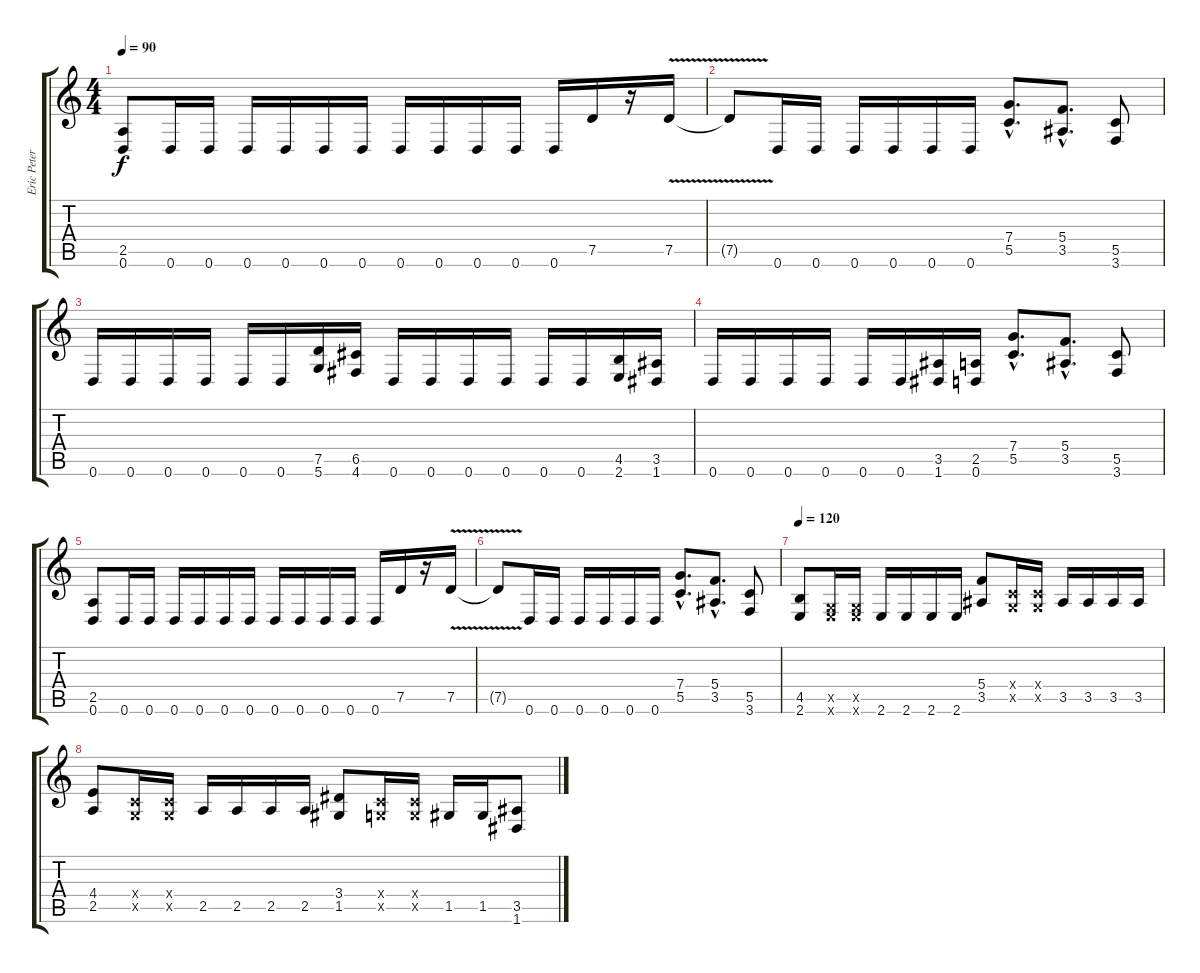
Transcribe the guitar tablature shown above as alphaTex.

\track ("Eric Peterson" "Eric Peter") {instrument distortionguitar}
\staff {score tabs}
\tuning (D4 A3 F3 C3 G2 D2) {hide}
\ts (4 4)
\tempo 90
\clef g2
\ks c
(2.5 0.6).8{dy f} 0.6.16 0.6.16 0.6.16 0.6.16 0.6.16 0.6.16 0.6.16 0.6.16 0.6.16 0.6.16 0.6.16 7.5.16 r.16 7.5{v}.16 |
7.5{t}.8 0.6.16 0.6.16 0.6.16 0.6.16 0.6.16 0.6.16 (7.4{hac} 5.5{hac}).8{d} (5.4{hac} 3.5{hac}).8{d} (5.5 3.6).8 |
0.6.16 0.6.16 0.6.16 0.6.16 0.6.16 0.6.16 (7.5 5.6).16 (6.5 4.6).16 0.6.16 0.6.16 0.6.16 0.6.16 0.6.16 0.6.16 (4.5 2.6).16 (3.5 1.6).16 |
0.6.16 0.6.16 0.6.16 0.6.16 0.6.16 0.6.16 (3.5 1.6).16 (2.5 0.6).16 (7.4{hac} 5.5{hac}).8{d} (5.4{hac} 3.5{hac}).8{d} (5.5 3.6).8 |
(2.5 0.6).8 0.6.16 0.6.16 0.6.16 0.6.16 0.6.16 0.6.16 0.6.16 0.6.16 0.6.16 0.6.16 0.6.16 7.5.16 r.16 7.5{v}.16 |
7.5{t}.8 0.6.16 0.6.16 0.6.16 0.6.16 0.6.16 0.6.16 (7.4{hac} 5.5{hac}).8{d} (5.4{hac} 3.5{hac}).8{d} (5.5 3.6).8 |
\tempo 120
(4.5 2.6).8 (0.5{x} 2.6{x}).16 (0.5{x} 2.6{x}).16 2.6.16 2.6.16 2.6.16 2.6.16 (5.4 3.5).8 (0.4{x} 0.5{x}).16 (0.4{x} 0.5{x}).16 3.5.16 3.5.16 3.5.16 3.5.16 |
(4.4 2.5).8 (0.4{x} 0.5{x}).16 (0.4{x} 0.5{x}).16 2.5.16 2.5.16 2.5.16 2.5.16 (3.4 1.5).8 (0.4{x} 0.5{x}).16 (0.4{x} 0.5{x}).16 1.5.16 1.5.16 (3.5 1.6).8
